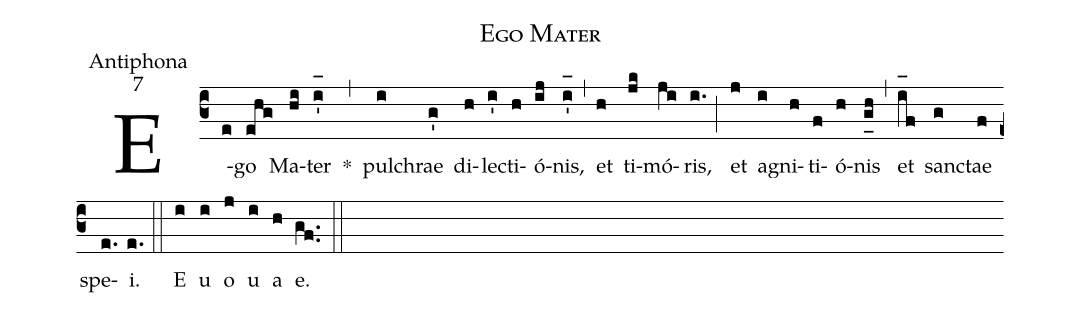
name:Ego Mater;
office-part:Antiphona;
mode:7;
%%
(c3) E(e)go(ehg) Ma(hi)ter(i'_[oh:h]) *(,) pul(i)chrae(g') di(h)le(i')cti(h)ó(ij)nis,(i'_[oh:h]) (,) et(h) ti(jk)mó(ji)ris,(i.) (;) et(j) a(i)gni(h)ti(f)ó(h)nis(g_[uh:l]h) (,) et(i_[oh:h]f) san(g)ctae(f) spe(e.)i.(e.) (::) <eu>E(i) u(i) o(j) u(i) a(h) e.</eu>(gf..) (::)
